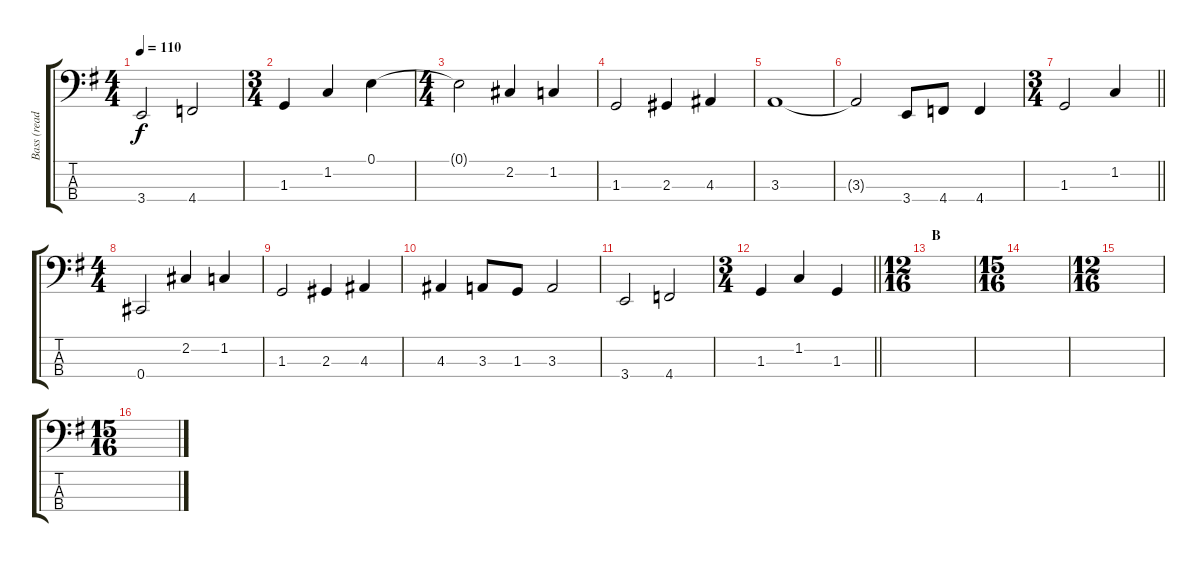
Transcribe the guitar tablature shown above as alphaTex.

\track ("Bass (read notice)" "Bass (read") {instrument electricbassfinger}
\staff {score tabs}
\tuning (E2 B1 Gb1 Db1) {hide}
\ts (4 4)
\tempo 110
\clef f4
\ks eminor
3.4.2{dy f} 4.4.2 |
\ts (3 4)
1.3.4 1.2.4 0.1.4 |
\ts (4 4)
0.1{t}.2 2.2.4 1.2.4 |
1.3.2 2.3.4 4.3.4 |
3.3.1 |
3.3{t}.2 3.4.8 4.4.8 4.4.4 |
\ts (3 4)
\barLineRight lightlight
1.3.2 1.2.4 |
\ts (4 4)
0.4.2 2.2.4 1.2.4 |
1.3.2 2.3.4 4.3.4 |
4.3.4 3.3.8 1.3.8 3.3.2 |
3.4.2 4.4.2 |
\ts (3 4)
\barLineRight lightlight
1.3.4 1.2.4 1.3.4 |
\ts (12 16)
\section ("" "B")
|
\ts (15 16)
|
\ts (12 16)
|
\ts (15 16)
